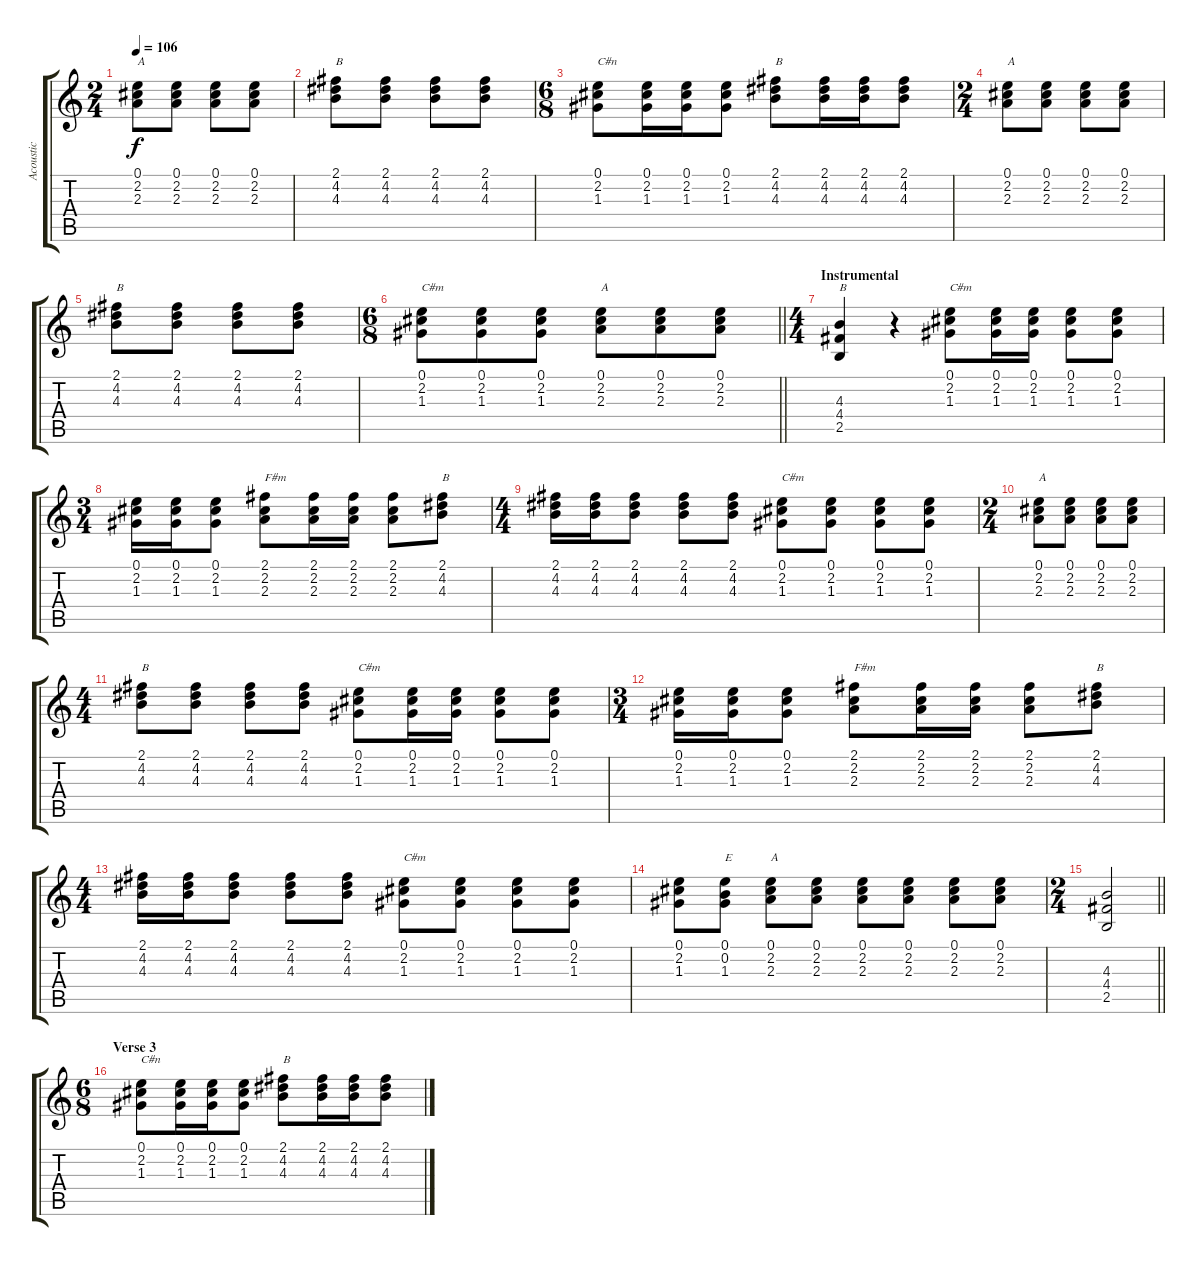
\track ("Acoustic" "Acoustic") {instrument acousticguitarsteel}
\staff {score tabs}
\tuning (E4 B3 G3 D3 A2 E2) {hide}
\ts (2 4)
\tempo 106
\clef g2
\ks c
(0.1 2.2 2.3).8{txt "A" dy f} (0.1 2.2 2.3).8 (0.1 2.2 2.3).8 (0.1 2.2 2.3).8 |
(2.1 4.2 4.3).8{txt "B"} (2.1 4.2 4.3).8 (2.1 4.2 4.3).8 (2.1 4.2 4.3).8 |
\ts (6 8)
(0.1 2.2 1.3).8{txt "C#n"} (0.1 2.2 1.3).16 (0.1 2.2 1.3).16 (0.1 2.2 1.3).8 (2.1 4.2 4.3).8{txt "B"} (2.1 4.2 4.3).16 (2.1 4.2 4.3).16 (2.1 4.2 4.3).8 |
\ts (2 4)
(0.1 2.2 2.3).8{txt "A"} (0.1 2.2 2.3).8 (0.1 2.2 2.3).8 (0.1 2.2 2.3).8 |
(2.1 4.2 4.3).8{txt "B"} (2.1 4.2 4.3).8 (2.1 4.2 4.3).8 (2.1 4.2 4.3).8 |
\ts (6 8)
\barLineRight lightlight
(0.1 2.2 1.3).8{txt "C#m"} (0.1 2.2 1.3).8 (0.1 2.2 1.3).8 (0.1 2.2 2.3).8{txt "A"} (0.1 2.2 2.3).8 (0.1 2.2 2.3).8 |
\ts (4 4)
\section ("" "Instrumental")
(4.3 4.4 2.5).4{txt "B"} r.4 (0.1 2.2 1.3).8{txt "C#m"} (0.1 2.2 1.3).16 (0.1 2.2 1.3).16 (0.1 2.2 1.3).8 (0.1 2.2 1.3).8 |
\ts (3 4)
(0.1 2.2 1.3).16 (0.1 2.2 1.3).16 (0.1 2.2 1.3).8 (2.1 2.2 2.3).8{txt "F#m"} (2.1 2.2 2.3).16 (2.1 2.2 2.3).16 (2.1 2.2 2.3).8 (2.1 4.2 4.3).8{txt "B"} |
\ts (4 4)
(2.1 4.2 4.3).16 (2.1 4.2 4.3).16 (2.1 4.2 4.3).8 (2.1 4.2 4.3).8 (2.1 4.2 4.3).8 (0.1 2.2 1.3).8{txt "C#m"} (0.1 2.2 1.3).8 (0.1 2.2 1.3).8 (0.1 2.2 1.3).8 |
\ts (2 4)
(0.1 2.2 2.3).8{txt "A"} (0.1 2.2 2.3).8 (0.1 2.2 2.3).8 (0.1 2.2 2.3).8 |
\ts (4 4)
(2.1 4.2 4.3).8{txt "B"} (2.1 4.2 4.3).8 (2.1 4.2 4.3).8 (2.1 4.2 4.3).8 (0.1 2.2 1.3).8{txt "C#m"} (0.1 2.2 1.3).16 (0.1 2.2 1.3).16 (0.1 2.2 1.3).8 (0.1 2.2 1.3).8 |
\ts (3 4)
(0.1 2.2 1.3).16 (0.1 2.2 1.3).16 (0.1 2.2 1.3).8 (2.1 2.2 2.3).8{txt "F#m"} (2.1 2.2 2.3).16 (2.1 2.2 2.3).16 (2.1 2.2 2.3).8 (2.1 4.2 4.3).8{txt "B"} |
\ts (4 4)
(2.1 4.2 4.3).16 (2.1 4.2 4.3).16 (2.1 4.2 4.3).8 (2.1 4.2 4.3).8 (2.1 4.2 4.3).8 (0.1 2.2 1.3).8{txt "C#m"} (0.1 2.2 1.3).8 (0.1 2.2 1.3).8 (0.1 2.2 1.3).8 |
(0.1 2.2 1.3).8 (0.1 0.2 1.3).8{txt "E"} (0.1 2.2 2.3).8{txt "A"} (0.1 2.2 2.3).8 (0.1 2.2 2.3).8 (0.1 2.2 2.3).8 (0.1 2.2 2.3).8 (0.1 2.2 2.3).8 |
\ts (2 4)
\barLineRight lightlight
(4.3 4.4 2.5).2 |
\ts (6 8)
\section ("" "Verse 3")
(0.1 2.2 1.3).8{txt "C#n"} (0.1 2.2 1.3).16 (0.1 2.2 1.3).16 (0.1 2.2 1.3).8 (2.1 4.2 4.3).8{txt "B"} (2.1 4.2 4.3).16 (2.1 4.2 4.3).16 (2.1 4.2 4.3).8
